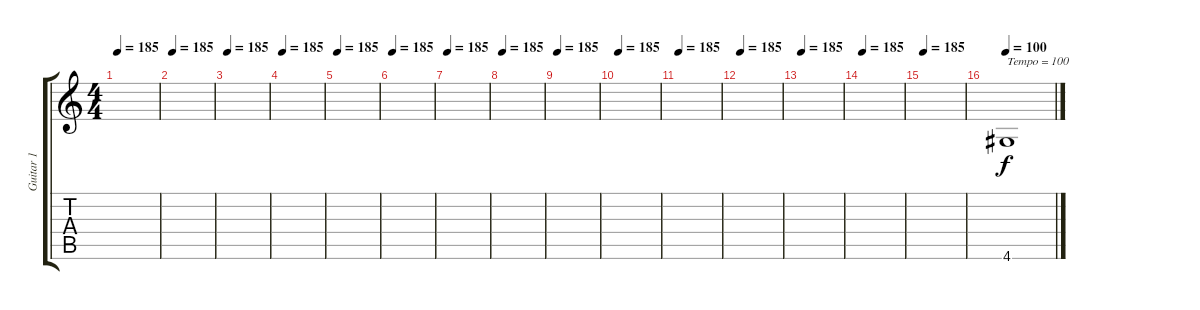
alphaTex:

\track ("Guitar 1" "Guitar 1") {instrument overdrivenguitar}
\staff {score tabs}
\tuning (E4 B3 G3 D3 A2 E2) {hide}
\ts (4 4)
\tempo 185
\clef g2
\ks c
|
\tempo 185
|
\tempo 185
|
\tempo 185
|
\tempo 185
|
\tempo 185
|
\tempo 185
|
\tempo 185
|
\tempo 185
|
\tempo 185
|
\tempo 185
|
\tempo 185
|
\tempo 185
|
\tempo 185
|
\tempo 185
|
\tempo 100
4.6.1{txt "Tempo = 100"}
